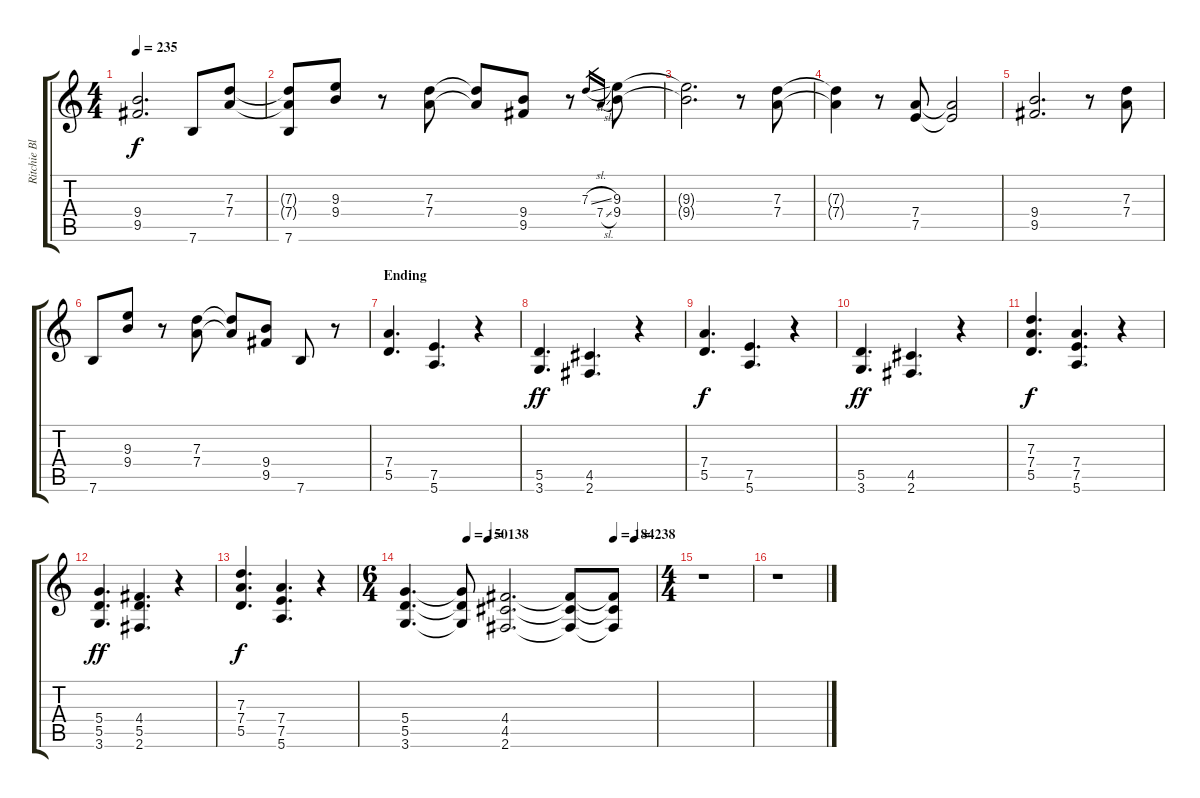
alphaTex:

\track ("Ritchie Blackmore" "Ritchie Bl") {instrument overdrivenguitar}
\staff {score tabs}
\tuning (E4 B3 G3 D3 A2 E2) {hide}
\ts (4 4)
\tempo 235
\clef g2
\ks c
(9.4 9.5).2{d dy f} 7.6.8 (7.3 7.4).8 |
(7.3{t} 7.4{t} 7.6).8 (9.3 9.4).8 r.8 (7.3 7.4).8 (7.3{t} 7.4{t}).8 (9.4 9.5).8 r.8 7.3{sl}.16{gr} 7.4{sl}.16{gr} (9.3 9.4).8 |
(9.3{t} 9.4{t}).2{d} r.8 (7.3 7.4).8 |
(7.3{t} 7.4{t}).4 r.8 (7.4 7.5).8 (7.4{t} 7.5{t}).2 |
(9.4 9.5).2{d} r.8 (7.3 7.4).8 |
7.6.8 (9.3 9.4).8 r.8 (7.3 7.4).8 (7.3{t} 7.4{t}).8 (9.4 9.5).8 7.6.8 r.8 |
\section ("" "Ending")
(7.4 5.5).4{d} (7.5 5.6).4{d} r.4 |
(5.5 3.6).4{d dy ff} (4.5 2.6).4{d} r.4 |
(7.4 5.5).4{d dy f} (7.5 5.6).4{d} r.4 |
(5.5 3.6).4{d dy ff} (4.5 2.6).4{d} r.4 |
(7.3 7.4 5.5).4{d dy f} (7.4 7.5 5.6).4{d} r.4 |
(5.4 5.5 3.6).4{d dy ff} (4.4 5.5 2.6).4{d} r.4 |
(7.3 7.4 5.5).4{d dy f} (7.4 7.5 5.6).4{d} r.4 |
\ts (6 4)
\tempo (150 0.25)
\tempo (138 0.3333333333333333)
\tempo (184 0.8333333333333334)
\tempo (238 0.9166666666666666)
(5.4 5.5 3.6).4{d} (5.4{t} 5.5{t} 3.6{t}).8 (4.4 4.5 2.6).2{d} (4.4{t} 4.5{t} 2.6{t}).8 (4.4{t} 4.5{t} 2.6{t}).8 |
\ts (4 4)
r.1 |
r.1
